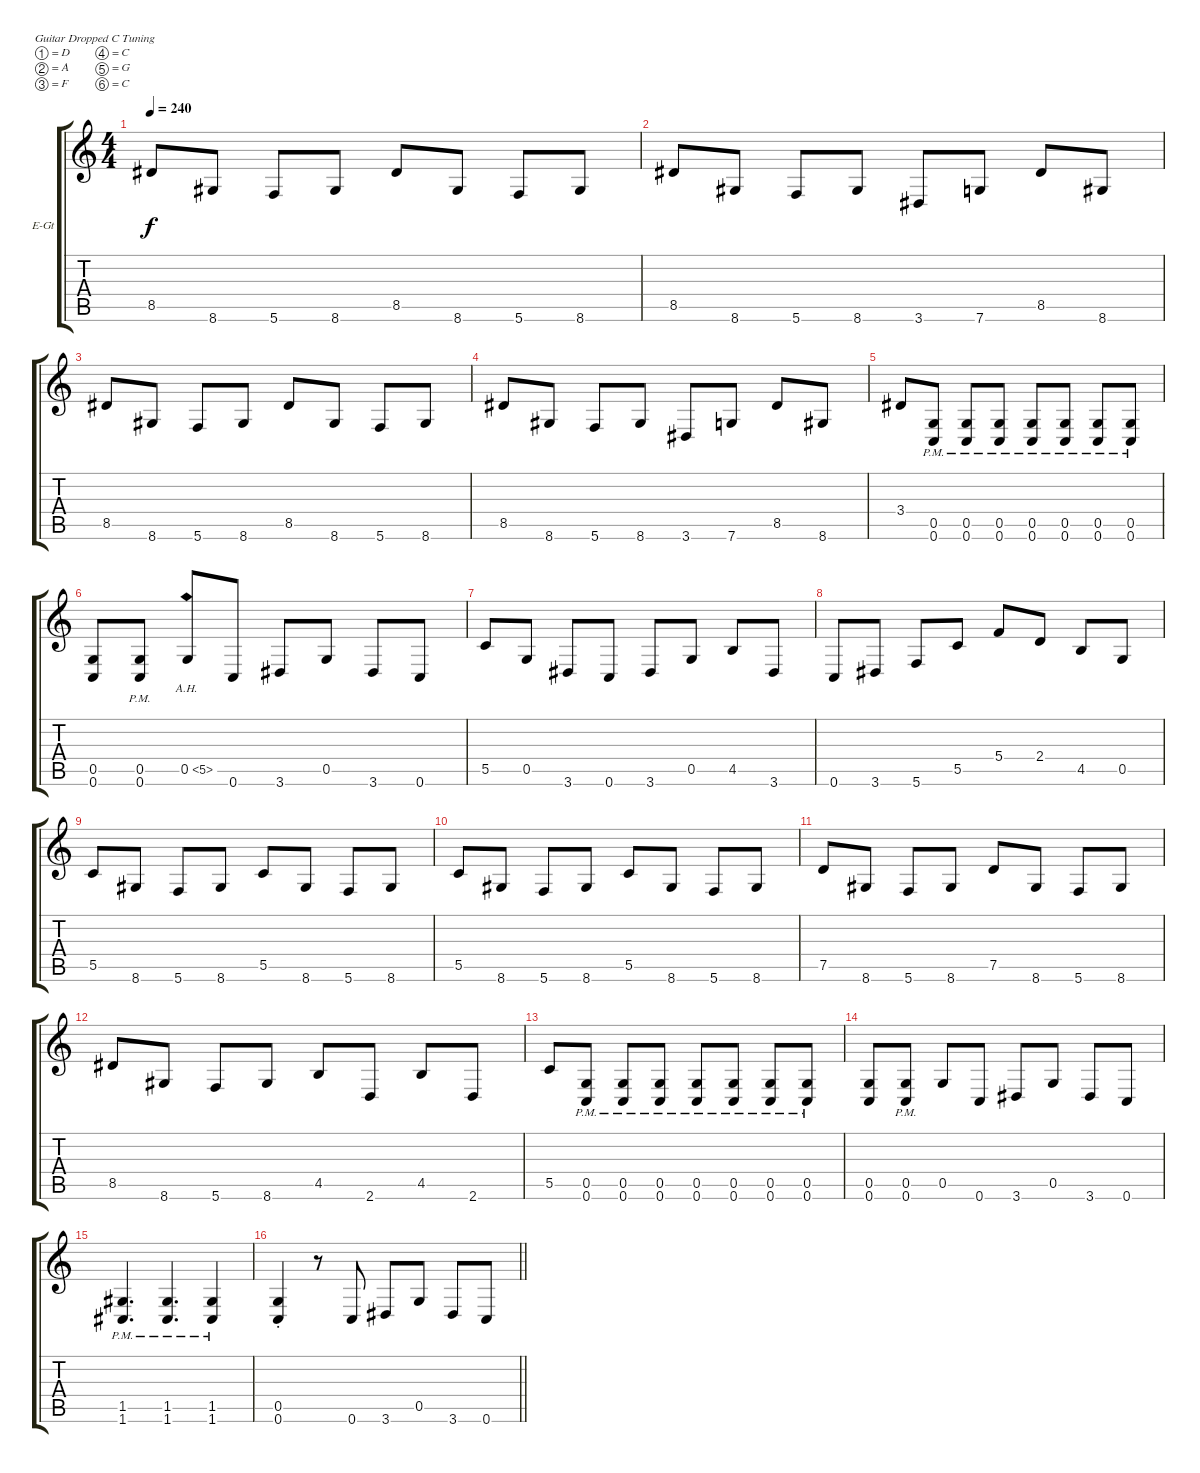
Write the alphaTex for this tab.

\bracketExtendMode groupsimilarinstruments
\firstSystemTrackNameOrientation horizontal
\otherSystemsTrackNameOrientation horizontal
\track ("Earnie" "E-Gt") {instrument overdrivenguitar}
\staff {score tabs}
\tuning (D4 A3 F3 C3 G2 C2)
\ts (4 4)
\tempo 240
\clef g2
\ks c
8.5.8{dy f} 8.6.8 5.6.8 8.6.8 8.5.8 8.6.8 5.6.8 8.6.8 |
8.5.8 8.6.8 5.6.8 8.6.8 3.6.8 7.6.8 8.5.8 8.6.8 |
8.5.8 8.6.8 5.6.8 8.6.8 8.5.8 8.6.8 5.6.8 8.6.8 |
8.5.8 8.6.8 5.6.8 8.6.8 3.6.8 7.6.8 8.5.8 8.6.8 |
3.4.8 (0.5{pm} 0.6{pm}).8 (0.5{pm} 0.6{pm}).8 (0.5{pm} 0.6{pm}).8 (0.5{pm} 0.6{pm}).8 (0.5{pm} 0.6{pm}).8 (0.5{pm} 0.6{pm}).8 (0.5{pm} 0.6{pm}).8 |
(0.5 0.6).8 (0.5{pm} 0.6{pm}).8 0.5{ah 5}.8 0.6.8 3.6.8 0.5.8 3.6.8 0.6.8 |
5.5.8 0.5.8 3.6.8 0.6.8 3.6.8 0.5.8 4.5.8 3.6.8 |
0.6.8 3.6.8 5.6.8 5.5.8 5.4.8 2.4.8 4.5.8 0.5.8 |
5.5.8 8.6.8 5.6.8 8.6.8 5.5.8 8.6.8 5.6.8 8.6.8 |
5.5.8 8.6.8 5.6.8 8.6.8 5.5.8 8.6.8 5.6.8 8.6.8 |
7.5.8 8.6.8 5.6.8 8.6.8 7.5.8 8.6.8 5.6.8 8.6.8 |
8.5.8 8.6.8 5.6.8 8.6.8 4.5.8 2.6.8 4.5.8 2.6.8 |
5.5.8 (0.5{pm} 0.6{pm}).8 (0.5{pm} 0.6{pm}).8 (0.5{pm} 0.6{pm}).8 (0.5{pm} 0.6{pm}).8 (0.5{pm} 0.6{pm}).8 (0.5{pm} 0.6{pm}).8 (0.5{pm} 0.6{pm}).8 |
(0.5 0.6).8 (0.5{pm} 0.6{pm}).8 0.5.8 0.6.8 3.6.8 0.5.8 3.6.8 0.6.8 |
(1.5{pm} 1.6{pm}).4{d} (1.5{pm} 1.6{pm}).4{d} (1.5{pm} 1.6{pm}).4 |
\barLineRight lightlight
(0.5{st} 0.6).4 r.8 0.6.8 3.6.8 0.5.8 3.6.8 0.6.8
